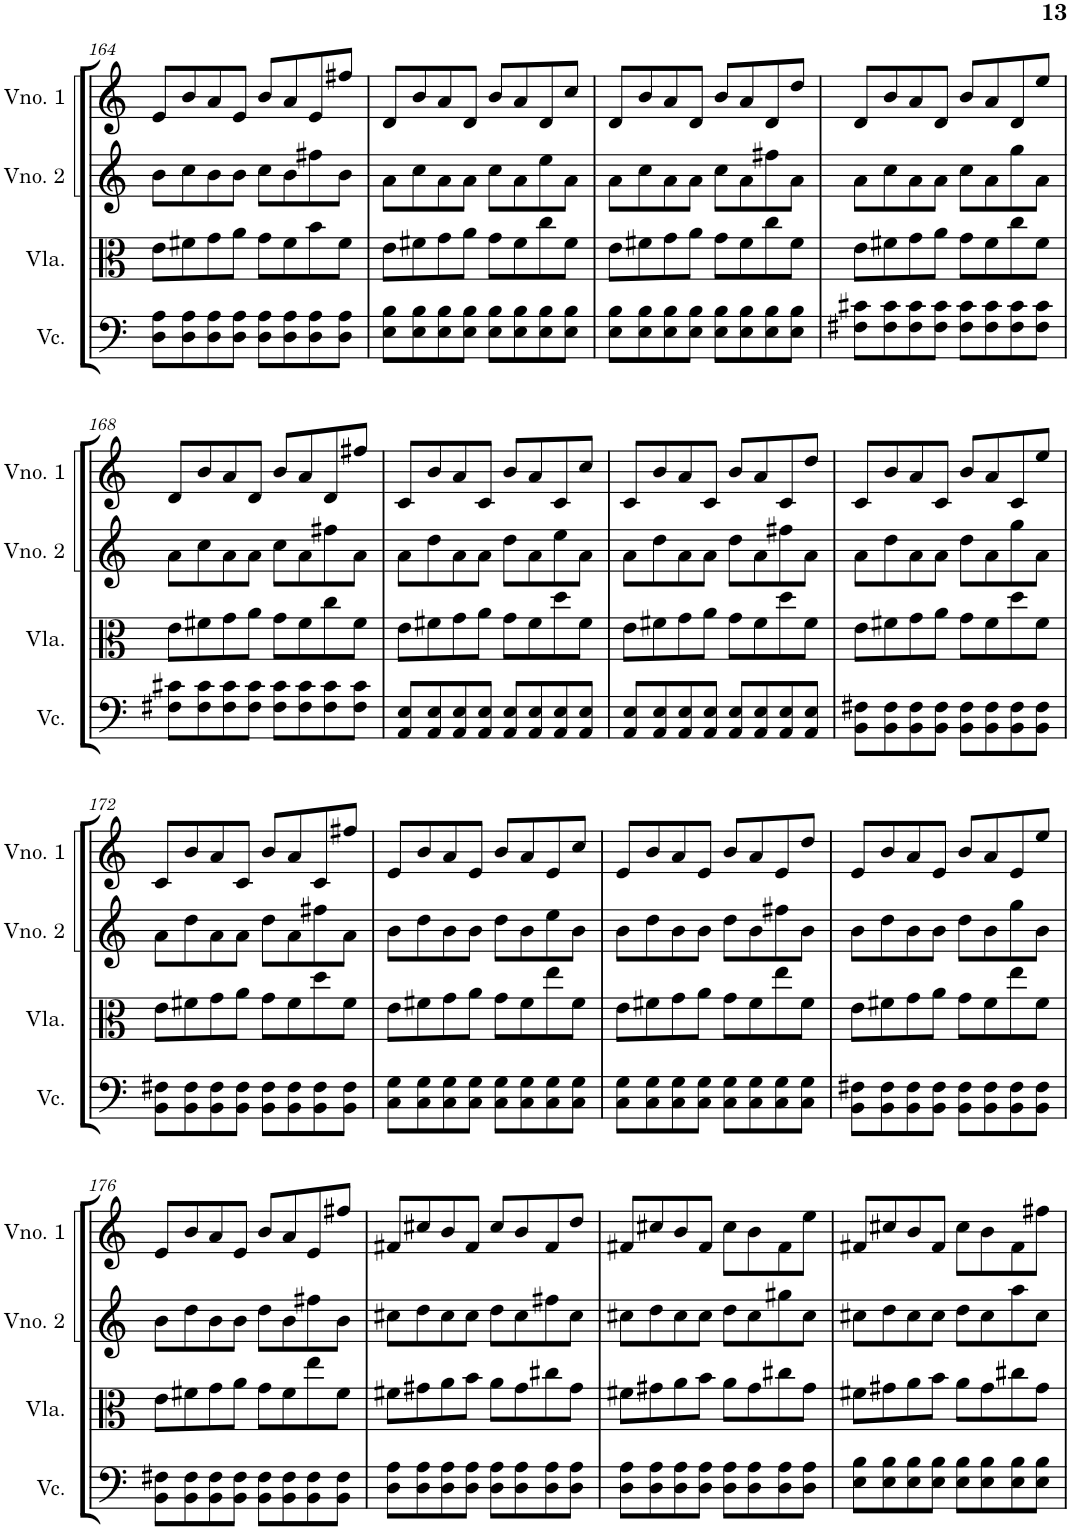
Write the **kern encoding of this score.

**kern	**kern	**kern	**kern
*part4	*part3	*part2	*part1
*staff4	*staff3	*staff2	*staff1
*I"Violoncelo	*I"Viola	*I"Violino 2	*I"Violino 1
*I'Vc.	*I'Vla.	*I'Vno. 2	*I'Vno. 1
!!LO:PB:g=z
*clefF4	*clefC3	*clefG2	*clefG2
*k[]	*k[]	*k[]	*k[]
*M2/2	*M2/2	*M2/2	*M2/2
*met(c|)	*met(c|)	*met(c|)	*met(c|)
=164	=164	=164	=164
8D\ 8A\L	8e\L	8b\L	8e/L
8D\ 8A\	8f#X\	8cc\	8b/
8D\ 8A\	8g\	8b\	8a/
8D\ 8A\J	8a\J	8b\J	8e/J
8D\ 8A\L	8g\L	8cc\L	8b/L
8D\ 8A\	8f#\	8b\	8a/
8D\ 8A\	8b\	8ff#X\	8e/
8D\ 8A\J	8f#\J	8b\J	8ff#X/J
=165	=165	=165	=165
8E\ 8B\L	8e\L	8a\L	8d/L
8E\ 8B\	8f#X\	8cc\	8b/
8E\ 8B\	8g\	8a\	8a/
8E\ 8B\J	8a\J	8a\J	8d/J
8E\ 8B\L	8g\L	8cc\L	8b/L
8E\ 8B\	8f#\	8a\	8a/
8E\ 8B\	8cc\	8ee\	8d/
8E\ 8B\J	8f#\J	8a\J	8cc/J
=166	=166	=166	=166
8E\ 8B\L	8e\L	8a\L	8d/L
8E\ 8B\	8f#X\	8cc\	8b/
8E\ 8B\	8g\	8a\	8a/
8E\ 8B\J	8a\J	8a\J	8d/J
8E\ 8B\L	8g\L	8cc\L	8b/L
8E\ 8B\	8f#\	8a\	8a/
8E\ 8B\	8cc\	8ff#X\	8d/
8E\ 8B\J	8f#\J	8a\J	8dd/J
=167	=167	=167	=167
8F#X\ 8c#X\L	8e\L	8a\L	8d/L
8F#\ 8c#\	8f#X\	8cc\	8b/
8F#\ 8c#\	8g\	8a\	8a/
8F#\ 8c#\J	8a\J	8a\J	8d/J
8F#\ 8c#\L	8g\L	8cc\L	8b/L
8F#\ 8c#\	8f#\	8a\	8a/
8F#\ 8c#\	8cc\	8gg\	8d/
8F#\ 8c#\J	8f#\J	8a\J	8ee/J
!!LO:LB:g=z
=168	=168	=168	=168
8F#X\ 8c#X\L	8e\L	8a\L	8d/L
8F#\ 8c#\	8f#X\	8cc\	8b/
8F#\ 8c#\	8g\	8a\	8a/
8F#\ 8c#\J	8a\J	8a\J	8d/J
8F#\ 8c#\L	8g\L	8cc\L	8b/L
8F#\ 8c#\	8f#\	8a\	8a/
8F#\ 8c#\	8cc\	8ff#X\	8d/
8F#\ 8c#\J	8f#\J	8a\J	8ff#X/J
=169	=169	=169	=169
8AA/ 8E/L	8e\L	8a\L	8c/L
8AA/ 8E/	8f#X\	8dd\	8b/
8AA/ 8E/	8g\	8a\	8a/
8AA/ 8E/J	8a\J	8a\J	8c/J
8AA/ 8E/L	8g\L	8dd\L	8b/L
8AA/ 8E/	8f#\	8a\	8a/
8AA/ 8E/	8dd\	8ee\	8c/
8AA/ 8E/J	8f#\J	8a\J	8cc/J
=170	=170	=170	=170
8AA/ 8E/L	8e\L	8a\L	8c/L
8AA/ 8E/	8f#X\	8dd\	8b/
8AA/ 8E/	8g\	8a\	8a/
8AA/ 8E/J	8a\J	8a\J	8c/J
8AA/ 8E/L	8g\L	8dd\L	8b/L
8AA/ 8E/	8f#\	8a\	8a/
8AA/ 8E/	8dd\	8ff#X\	8c/
8AA/ 8E/J	8f#\J	8a\J	8dd/J
=171	=171	=171	=171
8BB\ 8F#X\L	8e\L	8a\L	8c/L
8BB\ 8F#\	8f#X\	8dd\	8b/
8BB\ 8F#\	8g\	8a\	8a/
8BB\ 8F#\J	8a\J	8a\J	8c/J
8BB\ 8F#\L	8g\L	8dd\L	8b/L
8BB\ 8F#\	8f#\	8a\	8a/
8BB\ 8F#\	8dd\	8gg\	8c/
8BB\ 8F#\J	8f#\J	8a\J	8ee/J
!!LO:LB:g=z
=172	=172	=172	=172
8BB\ 8F#X\L	8e\L	8a\L	8c/L
8BB\ 8F#\	8f#X\	8dd\	8b/
8BB\ 8F#\	8g\	8a\	8a/
8BB\ 8F#\J	8a\J	8a\J	8c/J
8BB\ 8F#\L	8g\L	8dd\L	8b/L
8BB\ 8F#\	8f#\	8a\	8a/
8BB\ 8F#\	8dd\	8ff#X\	8c/
8BB\ 8F#\J	8f#\J	8a\J	8ff#X/J
=173	=173	=173	=173
8C\ 8G\L	8e\L	8b\L	8e/L
8C\ 8G\	8f#X\	8dd\	8b/
8C\ 8G\	8g\	8b\	8a/
8C\ 8G\J	8a\J	8b\J	8e/J
8C\ 8G\L	8g\L	8dd\L	8b/L
8C\ 8G\	8f#\	8b\	8a/
8C\ 8G\	8ee\	8ee\	8e/
8C\ 8G\J	8f#\J	8b\J	8cc/J
=174	=174	=174	=174
8C\ 8G\L	8e\L	8b\L	8e/L
8C\ 8G\	8f#X\	8dd\	8b/
8C\ 8G\	8g\	8b\	8a/
8C\ 8G\J	8a\J	8b\J	8e/J
8C\ 8G\L	8g\L	8dd\L	8b/L
8C\ 8G\	8f#\	8b\	8a/
8C\ 8G\	8ee\	8ff#X\	8e/
8C\ 8G\J	8f#\J	8b\J	8dd/J
=175	=175	=175	=175
8BB\ 8F#X\L	8e\L	8b\L	8e/L
8BB\ 8F#\	8f#X\	8dd\	8b/
8BB\ 8F#\	8g\	8b\	8a/
8BB\ 8F#\J	8a\J	8b\J	8e/J
8BB\ 8F#\L	8g\L	8dd\L	8b/L
8BB\ 8F#\	8f#\	8b\	8a/
8BB\ 8F#\	8ee\	8gg\	8e/
8BB\ 8F#\J	8f#\J	8b\J	8ee/J
!!LO:LB:g=z
=176	=176	=176	=176
8BB\ 8F#X\L	8e\L	8b\L	8e/L
8BB\ 8F#\	8f#X\	8dd\	8b/
8BB\ 8F#\	8g\	8b\	8a/
8BB\ 8F#\J	8a\J	8b\J	8e/J
8BB\ 8F#\L	8g\L	8dd\L	8b/L
8BB\ 8F#\	8f#\	8b\	8a/
8BB\ 8F#\	8ee\	8ff#X\	8e/
8BB\ 8F#\J	8f#\J	8b\J	8ff#X/J
=177	=177	=177	=177
8D\ 8A\L	8f#X\L	8cc#X\L	8f#X/L
8D\ 8A\	8g#X\	8dd\	8cc#X/
8D\ 8A\	8a\	8cc#\	8b/
8D\ 8A\J	8b\J	8cc#\J	8f#/J
8D\ 8A\L	8a\L	8dd\L	8cc#/L
8D\ 8A\	8g#\	8cc#\	8b/
8D\ 8A\	8cc#X\	8ff#X\	8f#/
8D\ 8A\J	8g#\J	8cc#\J	8dd/J
=178	=178	=178	=178
8D\ 8A\L	8f#X\L	8cc#X\L	8f#X/L
8D\ 8A\	8g#X\	8dd\	8cc#X/
8D\ 8A\	8a\	8cc#\	8b/
8D\ 8A\J	8b\J	8cc#\J	8f#/J
8D\ 8A\L	8a\L	8dd\L	8cc#\L
8D\ 8A\	8g#\	8cc#\	8b\
8D\ 8A\	8cc#X\	8gg#X\	8f#\
8D\ 8A\J	8g#\J	8cc#\J	8ee\J
=179	=179	=179	=179
8E\ 8B\L	8f#X\L	8cc#X\L	8f#X/L
8E\ 8B\	8g#X\	8dd\	8cc#X/
8E\ 8B\	8a\	8cc#\	8b/
8E\ 8B\J	8b\J	8cc#\J	8f#/J
8E\ 8B\L	8a\L	8dd\L	8cc#\L
8E\ 8B\	8g#\	8cc#\	8b\
8E\ 8B\	8cc#X\	8aa\	8f#\
8E\ 8B\J	8g#\J	8cc#\J	8ff#X\J
=	=	=	=
*-	*-	*-	*-
